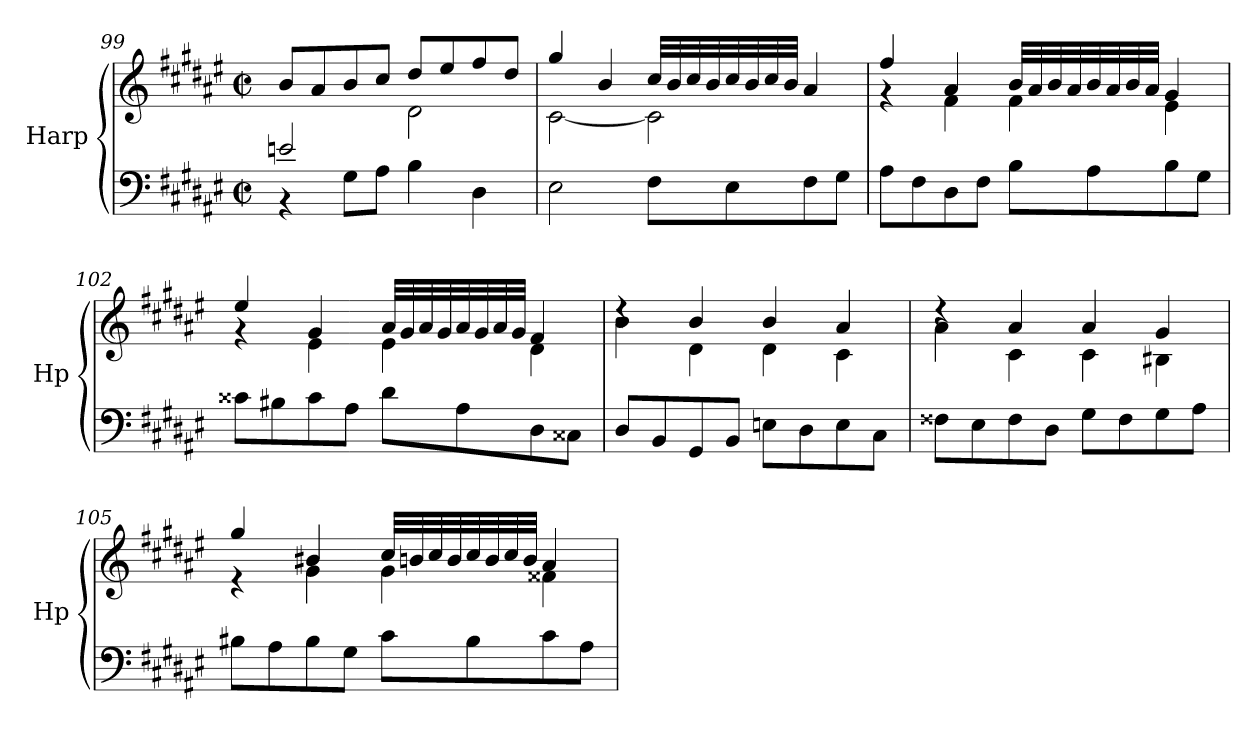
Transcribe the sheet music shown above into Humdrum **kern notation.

**kern	**kern
*part1	*part1
*staff2	*staff1
*I"Harp	*
*I'Hp	*
*clefF4	*clefG2
*k[f#c#g#d#a#e#]	*k[f#c#g#d#a#e#]
*M2/2	*M2/2
*met(c|)	*met(c|)
=99	=99
*^	*^
2en/	4r	8b/L	2ryy
.	.	8a#/	.
.	8G#\L	8b/	.
.	8A#\J	8cc#/J	.
2ryy	4B\	8dd#/L	2d#\
.	.	8ee#/	.
.	4D#\	8ff#/	.
.	.	8dd#/J	.
*v	*v	*	*
=100	=100	=100
2E#\	4gg#/	[2c#\
.	4b/	.
8F#\L	32cc#/LLL	2c#\]
.	32b/	.
.	32cc#/	.
.	32b/	.
8E#\	32cc#/	.
.	32b/	.
.	32cc#/	.
.	32b/JJJ	.
8F#\	4a#/	.
8G#\J	.	.
!!LO:LB:g=z	!!
=101	=101	=101
8A#\L	4ff#/	4rg
8F#\	.	.
8D#\	4a#/	4f#\
8F#\J	.	.
8B\L	32b/LLL	4f#\
.	32a#/	.
.	32b/	.
.	32a#/	.
8A#\	32b/	.
.	32a#/	.
.	32b/	.
.	32a#/JJJ	.
8B\	4g#/	4e#\
8G#\J	.	.
=102	=102	=102
8c##X\L	4ee#/	4rg
8B#X\	.	.
8c##\	4g#/	4e#\
8A#\J	.	.
8d#\L	32a#/LLL	4e#\
.	32g#/	.
.	32a#/	.
.	32g#/	.
8A#\	32a#/	.
.	32g#/	.
.	32a#/	.
.	32g#/JJJ	.
8D#\	4f#/	4d#\
8C##X\J	.	.
=103	=103	=103
8D#/L	4rdd	4b\
8BB/	.	.
8GG#/	4b/	4d#\
8BB/J	.	.
8En\L	4b/	4d#\
8D#\	.	.
8E\	4a#/	4c#\
8C#\J	.	.
!!LO:LB:g=z	!!
=104	=104	=104
8F##X\L	4rdd	4a#\
8E#\	.	.
8F##\	4a#/	4c#\
8D#\J	.	.
8G#\L	4a#/	4c#\
8F##\	.	.
8G#\	4g#/	4B#X\
8A#\J	.	.
=105	=105	=105
8B#X\L	4gg#/	4r
8A#\	.	.
8B#\	4b#X/	4g#\
8G#\J	.	.
8c#\L	32cc#/LLL	4g#\
.	32bn/	.
.	32cc#/	.
.	32b/	.
8B#\	32cc#/	.
.	32b/	.
.	32cc#/	.
.	32b/JJJ	.
8c#\	4a#/	4f##X\
8A#\J	.	.
*	*v	*v
=	=
*-	*-
